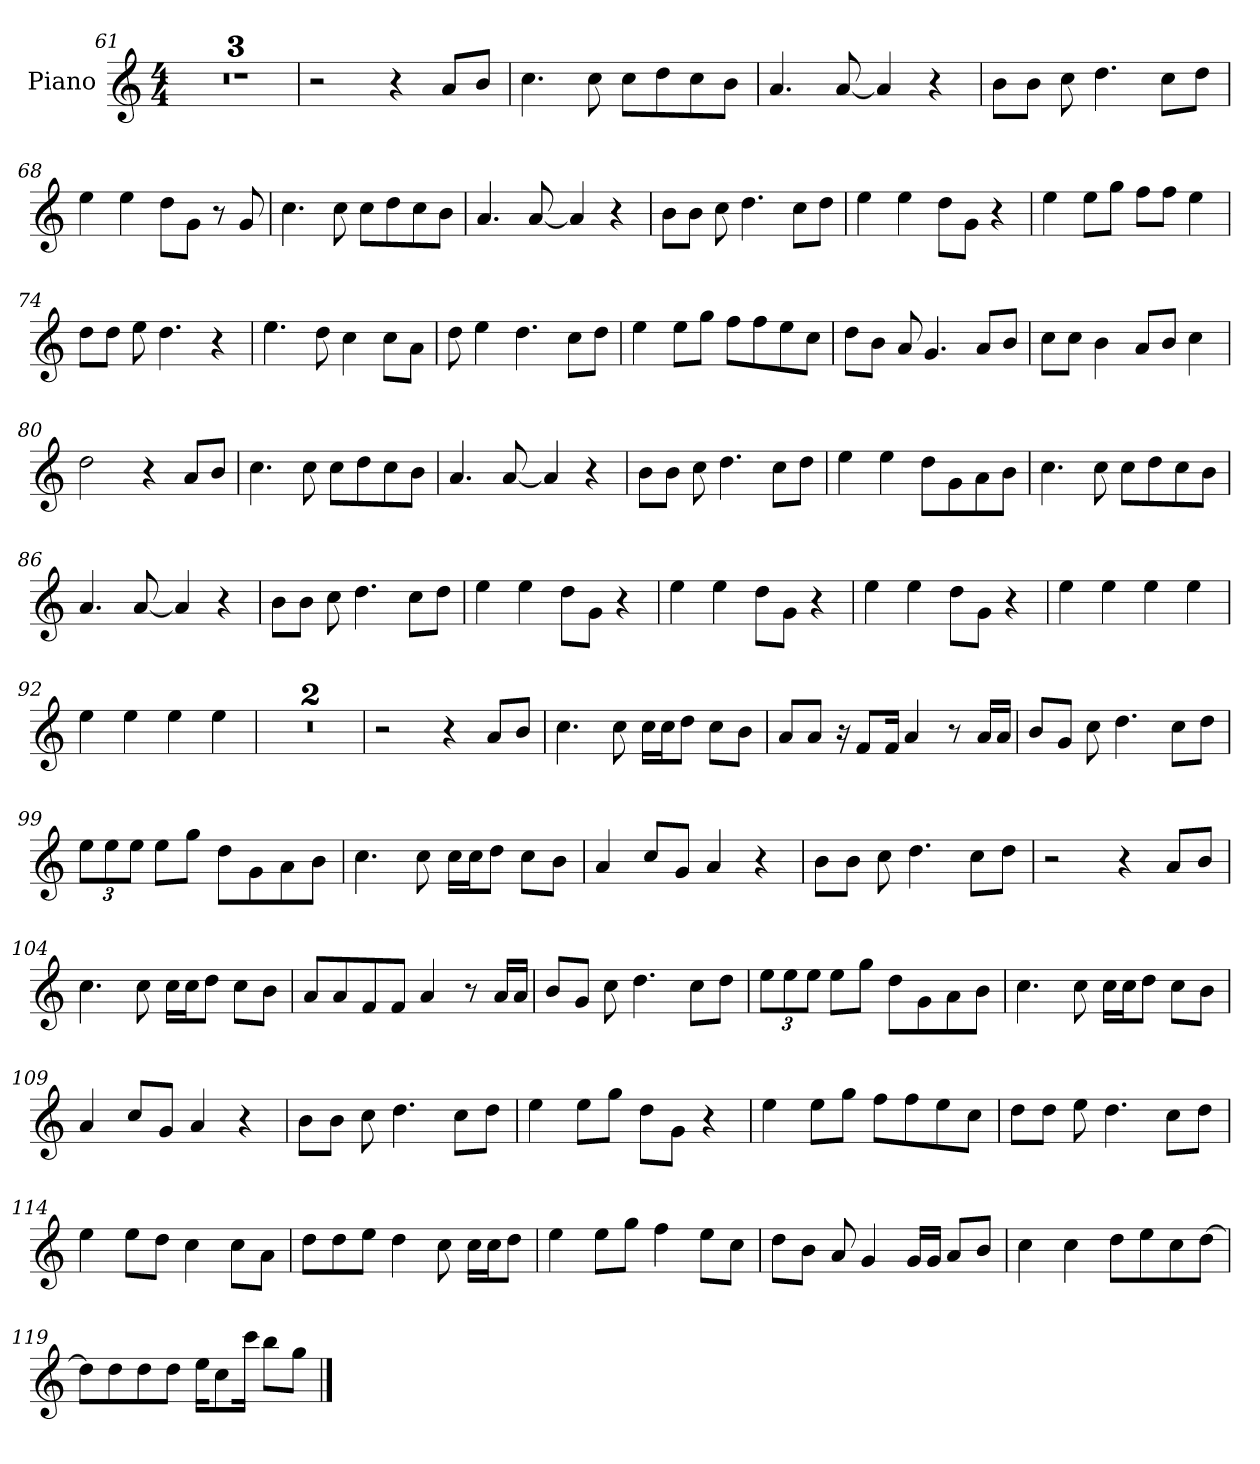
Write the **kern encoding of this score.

**kern
*part1
*staff1
*I"Piano
*I'Pno.
*clefG2
*k[]
*M4/4
=61
1r
=62
1r
=63
1r
=64
2r
4r
8aL
8bJ
=65
4.cc
8cc
8ccL
8dd
8cc
8bJ
=66
4.a
[8a
4a]
4r
=67
8bL
8bJ
8cc
4.dd
8ccL
8ddJ
=68
4ee
4ee
8ddL
8gJ
8r
8g
=69
4.cc
8cc
8ccL
8dd
8cc
8bJ
=70
4.a
[8a
4a]
4r
=71
8bL
8bJ
8cc
4.dd
8ccL
8ddJ
=72
4ee
4ee
8ddL
8gJ
4r
=73
4ee
8eeL
8ggJ
8ffL
8ffJ
4ee
=74
8ddL
8ddJ
8ee
4.dd
4r
=75
4.ee
8dd
4cc
8ccL
8aJ
=76
8dd
4ee
4.dd
8ccL
8ddJ
=77
4ee
8eeL
8ggJ
8ffL
8ff
8ee
8ccJ
=78
8ddL
8bJ
8a
4.g
8aL
8bJ
=79
8ccL
8ccJ
4b
8aL
8bJ
4cc
=80
2dd
4r
8aL
8bJ
=81
4.cc
8cc
8ccL
8dd
8cc
8bJ
=82
4.a
[8a
4a]
4r
=83
8bL
8bJ
8cc
4.dd
8ccL
8ddJ
=84
4ee
4ee
8ddL
8g
8a
8bJ
=85
4.cc
8cc
8ccL
8dd
8cc
8bJ
=86
4.a
[8a
4a]
4r
=87
8bL
8bJ
8cc
4.dd
8ccL
8ddJ
=88
4ee
4ee
8ddL
8gJ
4r
=89
4ee
4ee
8ddL
8gJ
4r
=90
4ee
4ee
8ddL
8gJ
4r
=91
4ee
4ee
4ee
4ee
=92
4ee
4ee
4ee
4ee
=93
1r
=94
1r
=95
2r
4r
8aL
8bJ
=96
4.cc
8cc
16ccLL
16ccJ
8ddJ
8ccL
8bJ
=97
8aL
8aJ
16r
8fL
16fJk
4a
8r
16aLL
16aJJ
=98
8bL
8gJ
8cc
4.dd
8ccL
8ddJ
=99
*Xbrackettup
12eeL
12ee
12eeJ
8eeL
8ggJ
8ddL
8g
8a
8bJ
=100
4.cc
8cc
16ccLL
16ccJ
8ddJ
8ccL
8bJ
=101
4a
8ccL
8gJ
4a
4r
=102
8bL
8bJ
8cc
4.dd
8ccL
8ddJ
=103
2r
4r
8aL
8bJ
=104
4.cc
8cc
16ccLL
16ccJ
8ddJ
8ccL
8bJ
=105
8aL
8a
8f
8fJ
4a
8r
16aLL
16aJJ
=106
8bL
8gJ
8cc
4.dd
8ccL
8ddJ
=107
12eeL
12ee
12eeJ
8eeL
8ggJ
8ddL
8g
8a
8bJ
=108
4.cc
8cc
16ccLL
16ccJ
8ddJ
8ccL
8bJ
=109
4a
8ccL
8gJ
4a
4r
=110
8bL
8bJ
8cc
4.dd
8ccL
8ddJ
=111
4ee
8eeL
8ggJ
8ddL
8gJ
4r
=112
4ee
8eeL
8ggJ
8ffL
8ff
8ee
8ccJ
=113
8ddL
8ddJ
8ee
4.dd
8ccL
8ddJ
=114
4ee
8eeL
8ddJ
4cc
8ccL
8aJ
=115
8ddL
8dd
8eeJ
4dd
8cc
16ccLL
16ccJ
8ddJ
=116
4ee
8eeL
8ggJ
4ff
8eeL
8ccJ
=117
8ddL
8bJ
8a
4g
16gLL
16gJJ
8aL
8bJ
=118
4cc
4cc
8ddL
8ee
8cc
[8ddJ
=119
8ddL]
8dd
8dd
8ddJ
16eeKL
8cc
16cccJk
8bbL
8ggJ
==
*-
